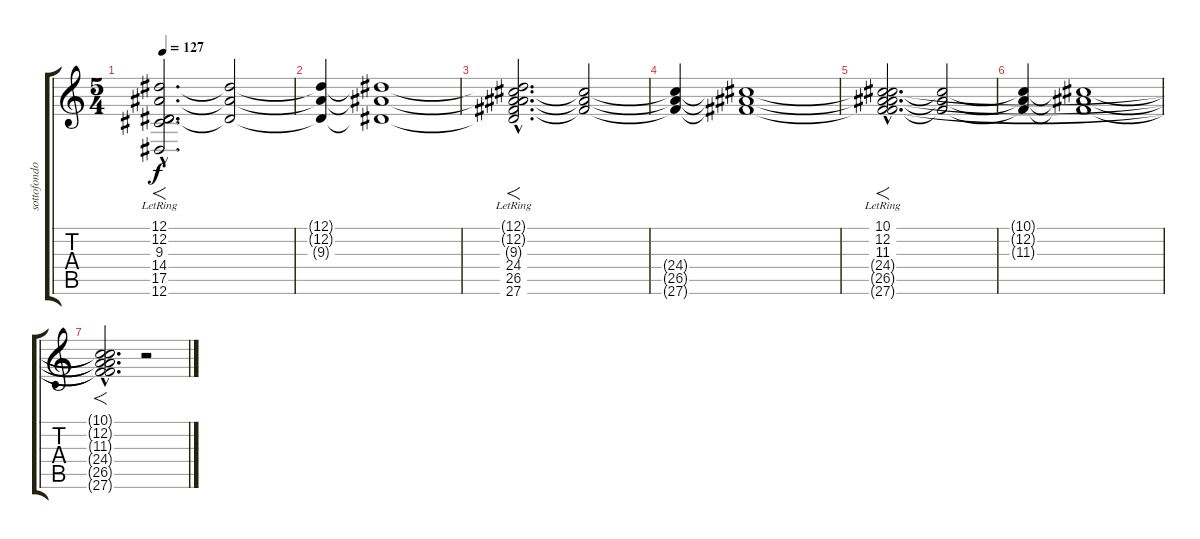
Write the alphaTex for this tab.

\track ("sottofondo" "sottofondo") {instrument tremolostrings}
\staff {score tabs}
\tuning (Eb4 Bb3 Gb3 Db3 Ab2 Eb2) {hide}
\ts (5 4)
\tempo 127
\clef g2
\ks c
(12.1{hac lr} 12.2{hac lr} 9.3{hac lr} 14.4{hac t} 17.5{hac t} 12.6{hac t}).2{f d dy f} (12.1{t} 12.2{t} 9.3{t}).2 |
(12.1{t} 12.2{t} 9.3{t}).4 (12.1{t} 12.2{t} 9.3{t}).1 |
(12.1{hac t} 12.2{hac t} 9.3{hac t} 24.4{hac lr} 26.5{hac lr} 27.6{hac}).2{f d} (24.4{t} 26.5{t} 27.6{t}).2 |
(24.4{t} 26.5{t} 27.6{t}).4 (24.4{t} 26.5{t} 27.6{t}).1 |
(10.1{hac lr} 12.2{hac lr} 11.3{hac lr} 24.4{hac t} 26.5{hac t} 27.6{hac t}).2{f d} (10.1{t} 12.2{t} 11.3{t}).2 |
(10.1{t} 12.2{t} 11.3{t}).4 (10.1{t} 12.2{t} 11.3{t}).1 |
(10.1{hac t} 12.2{hac t} 11.3{hac t} 24.4{hac t} 26.5{hac t} 27.6{hac t}).2{f d} r.2
